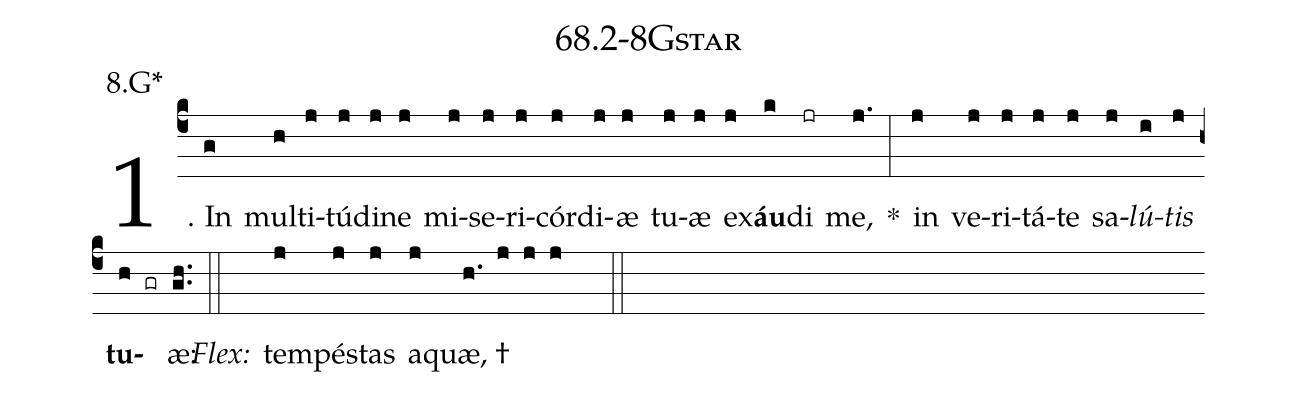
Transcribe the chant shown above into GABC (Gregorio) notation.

name: 68.2-8Gstar;
annotation: 8.G*;
%%
(c4)1. In(g) mul(h)ti(j)tú(j)di(j)ne(j) mi(j)se(j)ri(j)cór(j)di(j)æ(j) tu(j)æ(j) ex(j)<b>áu</b>(k)di(jr) me,(j.) *(:) in(j) ve(j)ri(j)tá(j)te(j) sa(j)<i>lú</i>(i)<i>tis</i>(j) <b>tu</b>(h gr)æ:(gh..) (::)
<i>Flex:</i>()  tem(j)pés(j)tas(j) a(j)quæ, †(h. j j j  ::)

%E(j) u(j) o(i) u(j) a(h) e.(gh..) (::)
